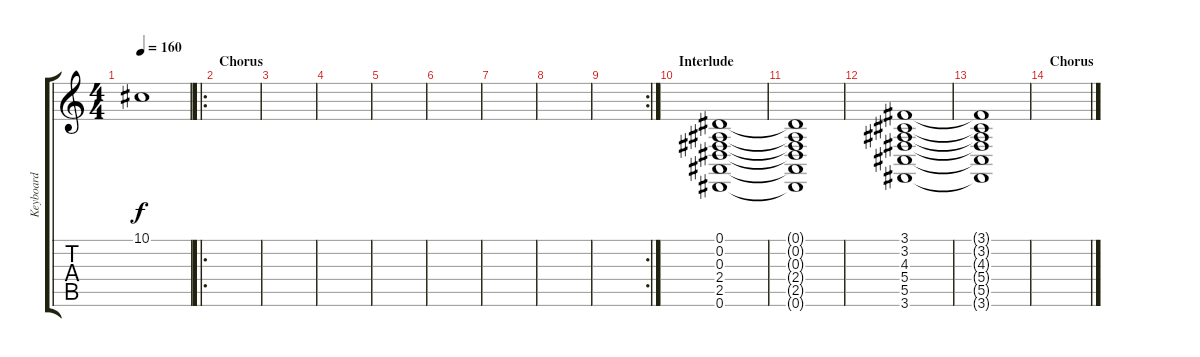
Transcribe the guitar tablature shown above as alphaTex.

\track ("Keyboard" "Keyboard") {instrument pad5bowed}
\staff {score tabs}
\tuning (Eb4 Bb3 Gb3 Db3 Ab2 Eb2) {hide}
\ts (4 4)
\tempo 160
\clef g2
\ks c
10.1{t}.1{dy f} |
\ro
\section ("" "Chorus")
|
|
|
|
|
|
|
\rc 2
|
\section ("" "Interlude")
(0.1 0.2 0.3 2.4 2.5 0.6).1{balance 8 instrument stringensemble2} |
(0.1{t} 0.2{t} 0.3{t} 2.4{t} 2.5{t} 0.6{t}).1 |
(3.1 3.2 4.3 5.4 5.5 3.6).1 |
(3.1{t} 3.2{t} 4.3{t} 5.4{t} 5.5{t} 3.6{t}).1 |
\section ("" "Chorus")
